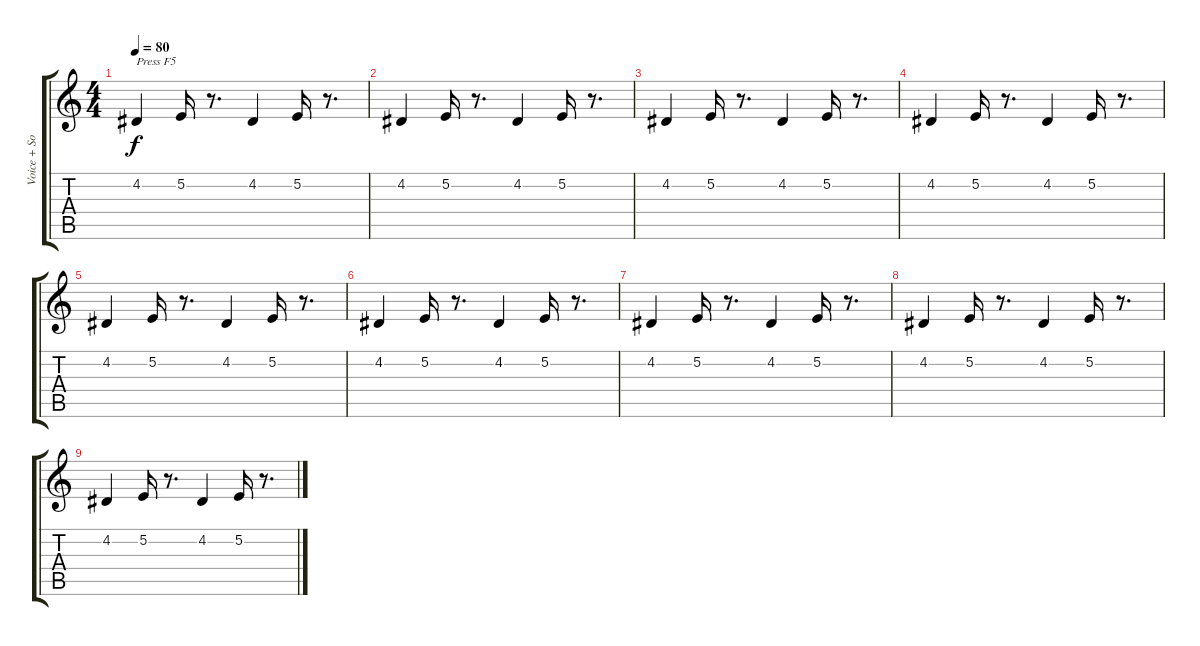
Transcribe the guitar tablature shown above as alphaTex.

\track ("Voice + Solo" "Voice + So") {instrument synthvoice}
\staff {score tabs}
\tuning (E4 B3 G3 D3 A2 E2) {hide}
\ts (4 4)
\tempo 80
\clef g2
\ks c
4.2.4{txt "Press F5" dy f instrument synthvoice} 5.2.16 r.8{d} 4.2.4 5.2.16 r.8{d} |
4.2.4 5.2.16 r.8{d} 4.2.4 5.2.16 r.8{d} |
4.2.4 5.2.16 r.8{d} 4.2.4 5.2.16 r.8{d} |
4.2.4 5.2.16 r.8{d} 4.2.4 5.2.16 r.8{d} |
4.2.4 5.2.16 r.8{d} 4.2.4 5.2.16 r.8{d} |
4.2.4 5.2.16 r.8{d} 4.2.4 5.2.16 r.8{d} |
4.2.4 5.2.16 r.8{d} 4.2.4 5.2.16 r.8{d} |
4.2.4 5.2.16 r.8{d} 4.2.4 5.2.16 r.8{d} |
4.2.4 5.2.16 r.8{d} 4.2.4 5.2.16 r.8{d}
